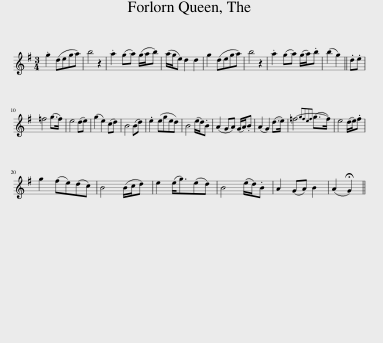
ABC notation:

X:1
L:1/8
M:3/4
I:linebreak $
K:G
V:1 treble
V:1
 .g2 (dega) | b4 z2 | .a2 (ga) (g/a/b) | (a/g/e) d2 d2 | g2 (dega) | %5
 b4 z2 | .a2 (ga) (g/a/).b | (b2 g2) || .d.e |$ =f4 (g>f) | %10
 e4 (de) | (g2 e2) (cd) | B4 (Bd) | .e2 (eged) | B4 (e/d/).B | %15
 (A2 GA) (G/A/).B | (A2 G2) (d>e) | =f4-{gfef} (g>f) | e4 (d/e/).f |$ g2 (fe)(dc) | %20
 B4 (B/c/d) | e2 (e<g)(ed) | B4 (e/d/).B | A2 (GA) B2 | (A2 !fermata!G2) || %25
